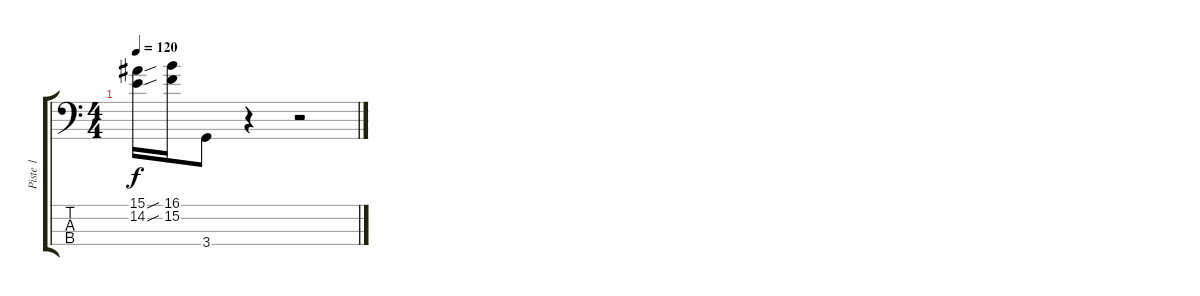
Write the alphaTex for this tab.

\track ("Piste 1" "Piste 1") {instrument slapbass1}
\staff {score tabs}
\tuning (G2 D2 A1 E1) {hide}
\ts (4 4)
\tempo 120
\clef f4
\ks c
(15.1{sou} 14.2{sou}).16{dy f} (16.1 15.2).16 3.4.8 r.4 r.2
